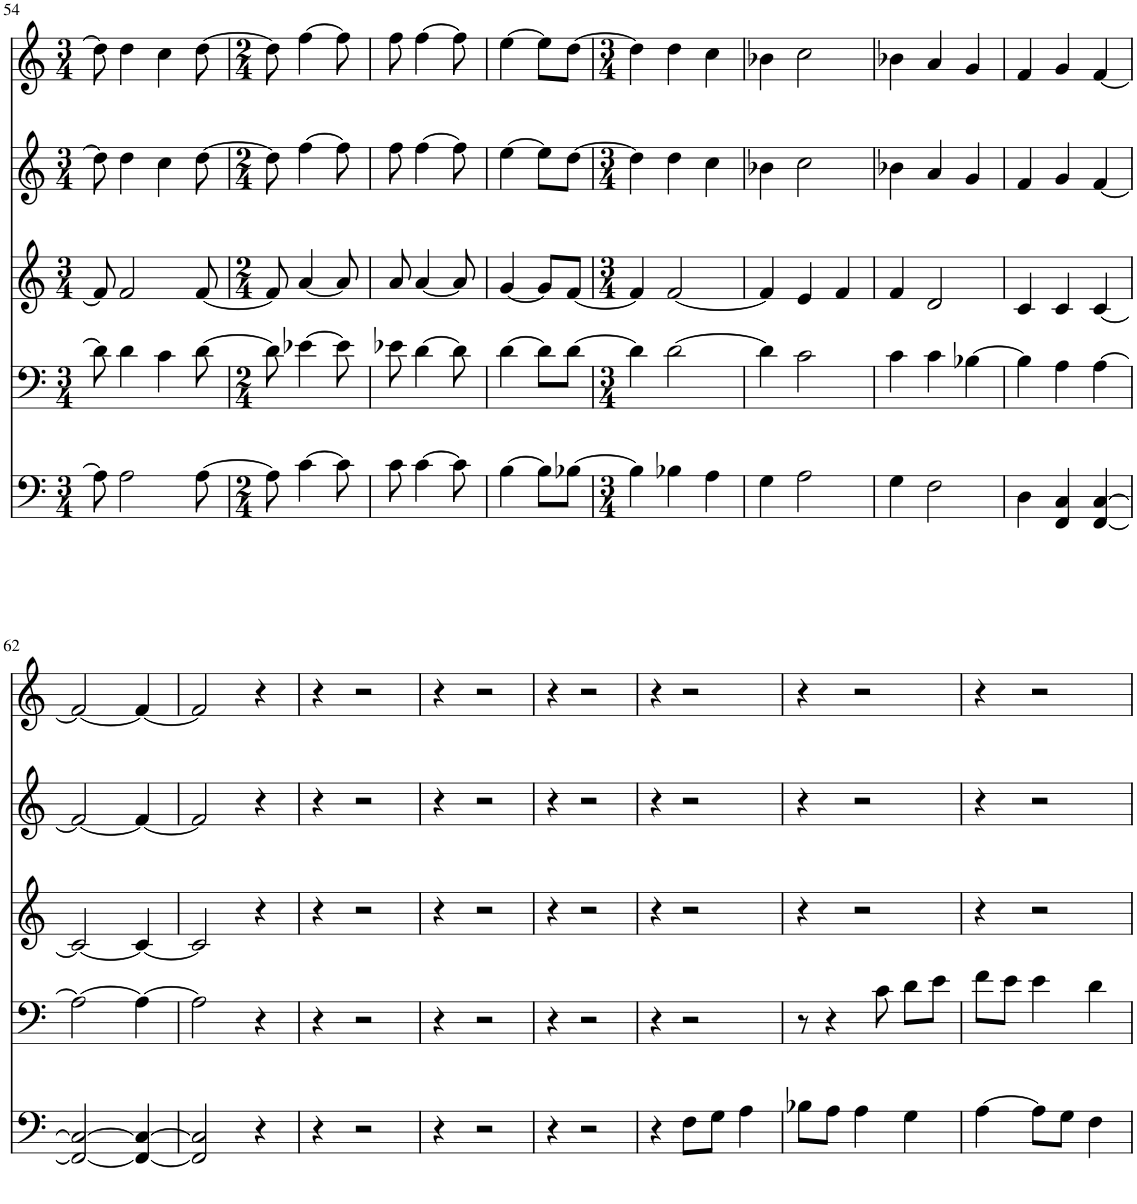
**kern	**kern	**kern	**kern	**kern
*part5	*part4	*part3	*part2	*part1
*staff5	*staff4	*staff3	*staff2	*staff1
*I"Bass 1	*I"Tenor 1	*I"Alto 1	*I"Sop 2	*I"Treble 1
!!LO:PB:g=z
*clefF4	*clefF4	*clefG2	*clefG2	*clefG2
*	*Trd4c7	*Trd1c2	*	*Trd-7c-12
*k[]	*k[]	*k[]	*k[]	*k[]
*M3/4	*M3/4	*M3/4	*M3/4	*M3/4
=54	=54	=54	=54	=54
8A\]	8d\]	8f/]	8dd\]	8dd\]
2A\	4d\	2f/	4dd\	4dd\
.	4c\	.	4cc\	4cc\
[8A\	[8d\	[8f/	[8dd\	[8dd\
=55	=55	=55	=55	=55
*M2/4	*M2/4	*M2/4	*M2/4	*M2/4
8A\]	8d\]	8f/]	8dd\]	8dd\]
[4c\	[4e-X\	[4a/	[4ff\	[4ff\
8c\]	8e-\]	8a/]	8ff\]	8ff\]
=56	=56	=56	=56	=56
8c\	8e-X\	8a/	8ff\	8ff\
[4c\	[4d\	[4a/	[4ff\	[4ff\
8c\]	8d\]	8a/]	8ff\]	8ff\]
=57	=57	=57	=57	=57
[4B\	[4d\	[4g/	[4ee\	[4ee\
8B\L]	8d\L]	8g/L]	8ee\L]	8ee\L]
[8B-X\J	[8d\J	[8f/J	[8dd\J	[8dd\J
=58	=58	=58	=58	=58
*M3/4	*M3/4	*M3/4	*M3/4	*M3/4
4B-\]	4d\]	4f/]	4dd\]	4dd\]
4B-X\	[2d\	[2f/	4dd\	4dd\
4A\	.	.	4cc\	4cc\
=59	=59	=59	=59	=59
4G\	4d\]	4f/]	4b-X\	4b-X\
2A\	2c\	4e/	2cc\	2cc\
.	.	4f/	.	.
=60	=60	=60	=60	=60
4G\	4c\	4f/	4b-X\	4b-X\
2F\	4c\	2d/	4a/	4a/
.	[4B-X\	.	4g/	4g/
=61	=61	=61	=61	=61
4D\	4B-\]	4c/	4f/	4f/
4FF/ 4C/	4A\	4c/	4g/	4g/
[4FF/ [4C/	[4A\	[4c/	[4f/	[4f/
!!LO:LB:g=z
=62	=62	=62	=62	=62
2FF/_ 2C/_	2A\_	2c/_	2f/_	2f/_
4FF/_ 4C/_	4A\_	4c/_	4f/_	4f/_
=63	=63	=63	=63	=63
2FF/] 2C/]	2A\]	2c/]	2f/]	2f/]
4r	4r	4r	4r	4r
=64	=64	=64	=64	=64
4r	4r	4r	4r	4r
2r	2r	2r	2r	2r
=65	=65	=65	=65	=65
4r	4r	4r	4r	4r
2r	2r	2r	2r	2r
=66	=66	=66	=66	=66
4r	4r	4r	4r	4r
2r	2r	2r	2r	2r
=67	=67	=67	=67	=67
4r	4r	4r	4r	4r
8F\L	2r	2r	2r	2r
8G\J	.	.	.	.
4A\	.	.	.	.
=68	=68	=68	=68	=68
8B-X\L	8r	4r	4r	4r
8A\J	4r	.	.	.
4A\	.	2r	2r	2r
.	8c\	.	.	.
4G\	8d\L	.	.	.
.	8e\J	.	.	.
=69	=69	=69	=69	=69
[4A\	8f\L	4r	4r	4r
.	8e\J	.	.	.
8A\L]	4e\	2r	2r	2r
8G\J	.	.	.	.
4F\	4d\	.	.	.
=	=	=	=	=
*-	*-	*-	*-	*-
